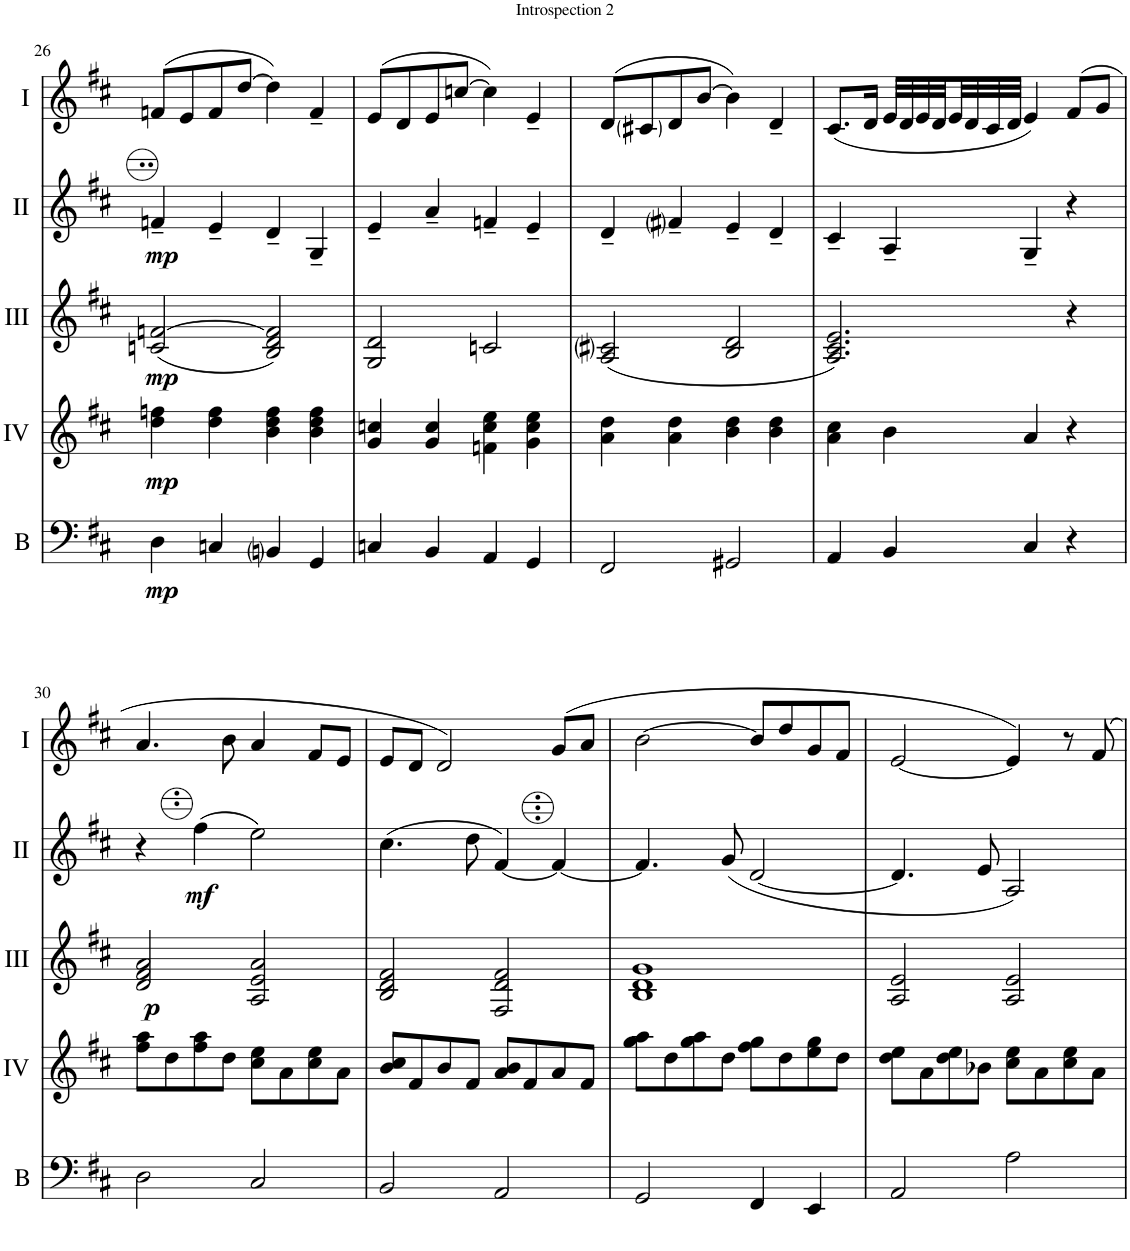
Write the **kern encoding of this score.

**kern	**dynam	**kern	**dynam	**kern	**dynam	**kern	**dynam	**kern
*part5	*part5	*part4	*part4	*part3	*part3	*part2	*part2	*part1
*staff5	*staff5	*staff4	*staff4	*staff3	*staff3	*staff2	*staff2	*staff1
*I"Bass	*	*I"Acc. 4	*	*I"Acc. 3	*	*I"Acc. 2	*	*I"Acc. 1
*I'B	*	*	*	*	*	*	*	*
!!LO:PB:g=z
*clefF4	*	*clefG2	*	*clefG2	*	*clefG2	*	*clefG2
*Trd7c12	*	*Trd7c12	*	*	*	*	*	*
*k[f#c#]	*	*k[f#c#]	*	*k[f#c#]	*	*k[f#c#]	*	*k[f#c#]
*M4/4	*	*M4/4	*	*M4/4	*	*M4/4	*	*M4/4
*met(c)	*	*met(c)	*	*met(c)	*	*met(c)	*	*met(c)
=26	=26	=26	=26	=26	=26	=26	=26	=26
!	!LO:DY:b	!	!LO:DY:b	!	!LO:DY:b	!	!LO:DY:b	!
4D\	mp	4dd\ 4ffn\	mp	(2cn/ [2fn/	mp	4fn~/	mp	(8fn/L
.	.	.	.	.	.	.	.	8e/
4Cn/	.	4dd\ 4ff\	.	.	.	4e~/	.	8f/
.	.	.	.	.	.	.	.	[8dd/J
4BBni/	.	4b\ 4dd\ 4ff\	.	2B/ 2d/ 2f/])	.	4d~/	.	4dd\])
4GG/	.	4b\ 4dd\ 4ff\	.	.	.	4G~/	.	4f~/
=27	=27	=27	=27	=27	=27	=27	=27	=27
4Cn/	.	4g/ 4ccn/	.	2G/ 2d/	.	4e~/	.	(8e/L
.	.	.	.	.	.	.	.	8d/
4BB/	.	4g/ 4cc/	.	.	.	4a~/	.	8e/
.	.	.	.	.	.	.	.	[8ccn/J
4AA/	.	4fn\ 4cc\ 4ee\	.	2cn/	.	4fn~/	.	4cc\])
4GG/	.	4g\ 4cc\ 4ee\	.	.	.	4e~/	.	4e~/
=28	=28	=28	=28	=28	=28	=28	=28	=28
2FF#/	.	4a\ 4dd\	.	(2A/ 2c#i/	.	4d~/	.	(8d/L
.	.	.	.	.	.	.	.	8c#X/
.	.	4a\ 4dd\	.	.	.	4f#i~/	.	8d/
.	.	.	.	.	.	.	.	[8b/J
2GG#X/	.	4b\ 4dd\	.	2B/ 2d/	.	4e~/	.	4b\])
.	.	4b\ 4dd\	.	.	.	4d~/	.	4d~/
=29	=29	=29	=29	=29	=29	=29	=29	=29
4AA/	.	4a\ 4cc#\	.	2.A/ 2.c#/ 2.e/)	.	4c#~/	.	(8.c#/L
.	.	.	.	.	.	.	.	16d/Jk
4BB/	.	4b\	.	.	.	4A~/	.	32e/LLL
.	.	.	.	.	.	.	.	32d/
.	.	.	.	.	.	.	.	32e/
.	.	.	.	.	.	.	.	32d/
.	.	.	.	.	.	.	.	32e/
.	.	.	.	.	.	.	.	32d/
.	.	.	.	.	.	.	.	32c#/
.	.	.	.	.	.	.	.	32d/JJJ
4C#/	.	4a/	.	.	.	4G~/	.	4e/)
4r	.	4r	.	4r	.	4r	.	(8f#/L
.	.	.	.	.	.	.	.	8g/J
!!LO:LB:g=z
=30	=30	=30	=30	=30	=30	=30	=30	=30
!	!	!	!	!	!LO:DY:b	!	!	!
2D\	.	8ff#\ 8aa\L	.	2d/ 2f#/ 2a/	p	4r	.	4.a/
.	.	8dd\	.	.	.	.	.	.
!	!	!	!	!	!	!	!LO:DY:b	!
.	.	8ff#\ 8aa\	.	.	.	(4ff#\	mf	.
.	.	8dd\J	.	.	.	.	.	8b\
2C#/	.	8cc#\ 8ee\L	.	2A/ 2e/ 2a/	.	2ee\)	.	4a/
.	.	8a\	.	.	.	.	.	.
.	.	8cc#\ 8ee\	.	.	.	.	.	8f#/L
.	.	8a\J	.	.	.	.	.	8e/J
=31	=31	=31	=31	=31	=31	=31	=31	=31
2BB/	.	8b/ 8cc#/L	.	2B/ 2d/ 2f#/	.	(4.cc#\	.	8e/L
.	.	8f#/	.	.	.	.	.	8d/J
.	.	8b/	.	.	.	.	.	2d/)
.	.	8f#/J	.	.	.	8dd\	.	.
2AA/	.	8a/ 8b/L	.	2F#/ 2d/ 2f#/	.	[4f#/)	.	.
.	.	8f#/	.	.	.	.	.	.
.	.	8a/	.	.	.	4f#/_	.	(8g/L
.	.	8f#/J	.	.	.	.	.	8a/J
=32	=32	=32	=32	=32	=32	=32	=32	=32
2GG/	.	8gg\ 8aa\L	.	1B 1d 1g	.	4.f#/]	.	[2b\
.	.	8dd\	.	.	.	.	.	.
.	.	8gg\ 8aa\	.	.	.	.	.	.
.	.	8dd\J	.	.	.	(8g/	.	.
4FF#/	.	8ff#\ 8gg\L	.	.	.	[2d/	.	8b/L]
.	.	8dd\	.	.	.	.	.	8dd/
4EE/	.	8ee\ 8gg\	.	.	.	.	.	8g/
.	.	8dd\J	.	.	.	.	.	8f#/J
=33	=33	=33	=33	=33	=33	=33	=33	=33
2AA/	.	8dd\ 8ee\L	.	2A/ 2e/	.	4.d/]	.	[2e/
.	.	8a\	.	.	.	.	.	.
.	.	8dd\ 8ee\	.	.	.	.	.	.
.	.	8b-X\J	.	.	.	8e/	.	.
2A\	.	8cc#\ 8ee\L	.	2A/ 2e/	.	2A/)	.	4e/])
.	.	8a\	.	.	.	.	.	.
.	.	8cc#\ 8ee\	.	.	.	.	.	8r
.	.	8a\J	.	.	.	.	.	8f#/
=	=	=	=	=	=	=	=	=
*-	*-	*-	*-	*-	*-	*-	*-	*-
